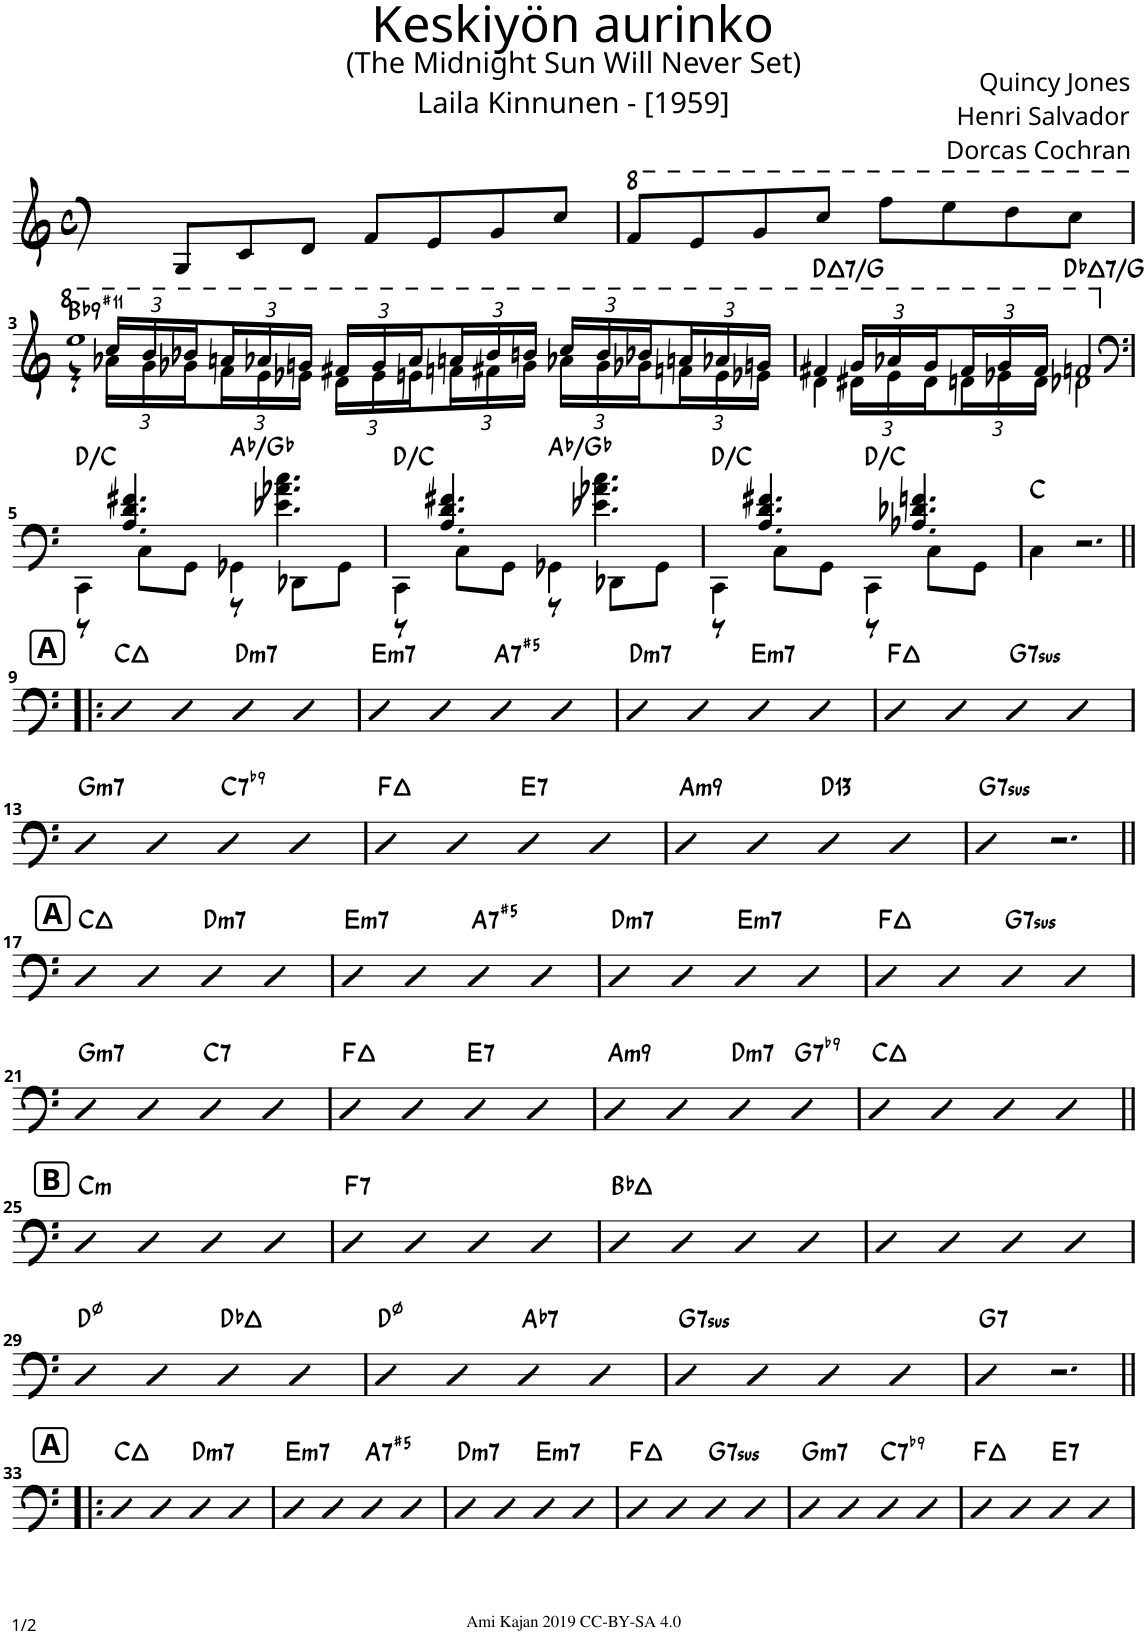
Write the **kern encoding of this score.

**kern	**harte
*part1	*part1
*staff1	*
*I"Piano	*
*I'Pno.	*
*clefG2	*
*k[]	*
*M4/4	*
*met(c)	*
=1	=1
8ryy	.
8G/L	.
8c/	.
8d/J	.
8f/L	.
8e/	.
8g/	.
8cc/J	.
=2	=2
*8va	*
8ff/L	.
8ee/	.
8gg/	.
8ccc/J	.
8fff\L	.
8eee\	.
8ddd\	.
8ccc\J	.
!!LO:LB:g=z
=3	=3
*^	*
*	*^	*
!	!	!	!LO:H:kt=9
1eee	4ryy	4r	Bb:9(#11)
*	*Xbrackettup	*	*
.	24ccc/LL	24aa-X\LL	.
.	24bb/	24gg\	.
.	24bb-X/	24gg-X\	.
.	24aan/	24ff\	.
.	24aa-X/	24ee\	.
.	24ggn/JJ	24ee-X\JJ	.
.	24ff#X/LL	24dd\LL	.
.	24gg/	24ee-\	.
.	24aa-/	24een\	.
.	24aan/	24ffn\	.
.	24bb-/	24ff#X\	.
.	24bbn/JJ	24gg\JJ	.
.	24ccc/LL	24aa-X\LL	.
.	24bb/	24gg\	.
.	24bb-X/	24gg-X\	.
.	24aan/	24ffn\	.
.	24aa-X/	24ee\	.
.	24ggn/JJ	24ee-X\JJ	.
=4	=4	=4	=4
!	!	!	!LO:H:kt=7
*	*v	*v	*
4ff#X/	4dd\	D:maj7/4
24dd#X\LL	24gg/LL	.
24ee\	24aa-X/	.
24dd#\	24gg/	.
24ddn\	24ff#/	.
24ee-X\	24gg/	.
24dd\JJ	24ff#/JJ	.
!	!	!LO:H:kt=7
2dd-X\	2ffn/	Db:maj7/#4
!!LO:LB:g=z	!!
=5	=5	=5
*clefF4	*	*
*X8va	*	*
4CC\	8r	D:maj/b7
.	4.A/ 4.d/ 4.f#X/	.
8C\L	.	.
8GG\J	.	.
4GG-X\	8r	Ab:maj/b7
.	4.e-X\ 4.a-X\ 4.cc\	.
8DD-X\L	.	.
8GG-\J	.	.
=6	=6	=6
4CC\	8r	D:maj/b7
.	4.A/ 4.d/ 4.f#X/	.
8C\L	.	.
8GG\J	.	.
4GG-X\	8r	Ab:maj/b7
.	4.e-X\ 4.a-X\ 4.cc\	.
8DD-X\L	.	.
8GG-\J	.	.
=7	=7	=7
4CC\	8r	D:maj/b7
.	4.A/ 4.d/ 4.f#X/	.
8C\L	.	.
8GG\J	.	.
4CC\	8r	D:maj/b7
.	4.A-X/ 4.d-X/ 4.fn/	.
8C\L	.	.
8GG\J	.	.
*v	*v	*
=8	=8
4C\	C:maj
2.r	.
!!LO:LB:g=z
!!LO:REH:place=s1:a:B:cj:fs=14:t=A
=9!|:	=9!|:
4DD	C:maj
4DD	.
!	!LO:H:kt=m7
4DD	D:min7
4DD	.
=10	=10
!	!LO:H:kt=m7
4DD	E:min7
4DD	.
!	!LO:H:kt=7
4DD	A:(3,#5,b7)
4DD	.
=11	=11
!	!LO:H:kt=m7
4DD	D:min7
4DD	.
!	!LO:H:kt=m7
4DD	E:min7
4DD	.
=12	=12
4DD	F:maj
4DD	.
!	!LO:H:kt=7sus
4DD	G:sus4(7)
4DD	.
!!LO:LB:g=z
=13	=13
!	!LO:H:kt=m7
4DD	G:min7
4DD	.
!	!LO:H:kt=7
4DD	C:7(b9)
4DD	.
=14	=14
4DD	F:maj
4DD	.
!	!LO:H:kt=7
4DD	E:7
4DD	.
=15	=15
!	!LO:H:kt=m9
4DD	A:min9
4DD	.
!	!LO:H:kt=13
4DD	D:9(11,13)
4DD	.
=16	=16
!	!LO:H:kt=7sus
4DD	G:sus4(7)
2.r	.
!!LO:LB:g=z
!!LO:REH:place=s1:a:B:cj:fs=14:t=A
=17||	=17||
4DD	C:maj
4DD	.
!	!LO:H:kt=m7
4DD	D:min7
4DD	.
=18	=18
!	!LO:H:kt=m7
4DD	E:min7
4DD	.
!	!LO:H:kt=7
4DD	A:(3,#5,b7)
4DD	.
=19	=19
!	!LO:H:kt=m7
4DD	D:min7
4DD	.
!	!LO:H:kt=m7
4DD	E:min7
4DD	.
=20	=20
4DD	F:maj
4DD	.
!	!LO:H:kt=7sus
4DD	G:sus4(7)
4DD	.
!!LO:LB:g=z
=21	=21
!	!LO:H:kt=m7
4DD	G:min7
4DD	.
!	!LO:H:kt=7
4DD	C:7
4DD	.
=22	=22
4DD	F:maj
4DD	.
!	!LO:H:kt=7
4DD	E:7
4DD	.
=23	=23
!	!LO:H:kt=m9
4DD	A:min9
4DD	.
!	!LO:H:kt=m7
4DD	D:min7
!	!LO:H:kt=7
4DD	G:7(b9)
=24	=24
4DD	C:maj
4DD	.
4DD	.
4DD	.
!!LO:LB:g=z
!!LO:REH:place=s1:a:B:cj:fs=14:t=B
=25||	=25||
!	!LO:H:kt=m
4DD	C:min
4DD	.
4DD	.
4DD	.
=26	=26
!	!LO:H:kt=7
4DD	F:7
4DD	.
4DD	.
4DD	.
=27	=27
4DD	Bb:maj
4DD	.
4DD	.
4DD	.
=28	=28
4DD	.
4DD	.
4DD	.
4DD	.
!!LO:LB:g=z
=29	=29
4DD	D:hdim7
4DD	.
4DD	Db:maj
4DD	.
=30	=30
4DD	D:hdim7
4DD	.
!	!LO:H:kt=7
4DD	Ab:7
4DD	.
=31	=31
!	!LO:H:kt=7sus
4DD	G:sus4(7)
4DD	.
4DD	.
4DD	.
=32	=32
!	!LO:H:kt=7
4DD	G:7
2.r	.
!!LO:LB:g=z
!!LO:REH:place=s1:a:B:cj:fs=14:t=A
=33!|:	=33!|:
4DD	C:maj
4DD	.
!	!LO:H:kt=m7
4DD	D:min7
4DD	.
=34	=34
!	!LO:H:kt=m7
4DD	E:min7
4DD	.
!	!LO:H:kt=7
4DD	A:(3,#5,b7)
4DD	.
=35	=35
!	!LO:H:kt=m7
4DD	D:min7
4DD	.
!	!LO:H:kt=m7
4DD	E:min7
4DD	.
=36	=36
4DD	F:maj
4DD	.
!	!LO:H:kt=7sus
4DD	G:sus4(7)
4DD	.
=37	=37
!	!LO:H:kt=m7
4DD	G:min7
4DD	.
!	!LO:H:kt=7
4DD	C:7(b9)
4DD	.
=38	=38
4DD	F:maj
4DD	.
!	!LO:H:kt=7
4DD	E:7
4DD	.
=	=
*-	*-
